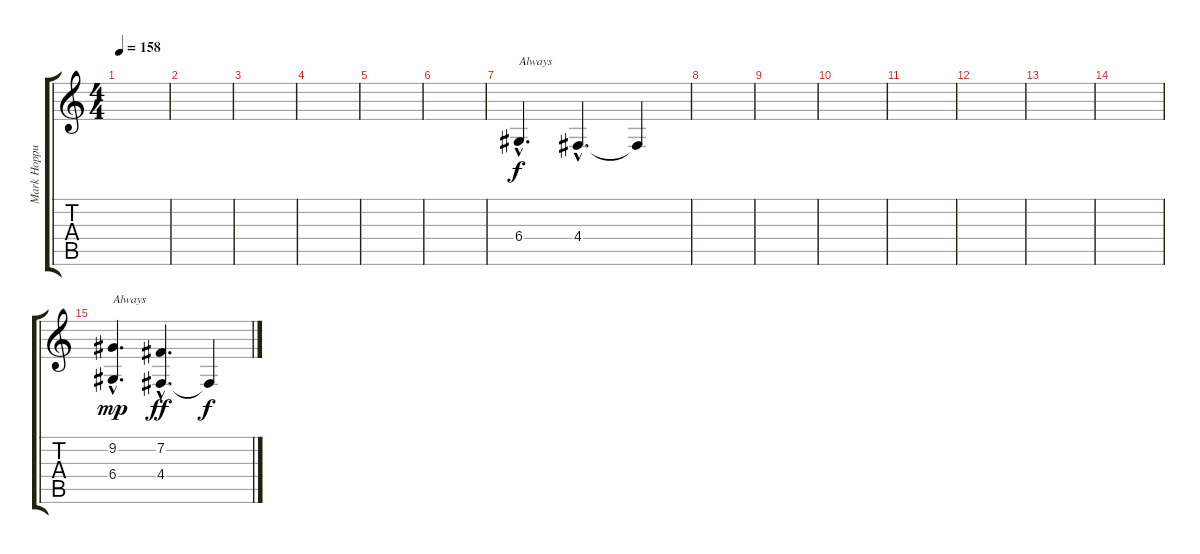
\track ("Mark Hoppus - Back Vocal" "Mark Hoppu") {instrument lead1square}
\staff {score tabs}
\tuning (E4 B3 G3 D3 A2 E2) {hide}
\ts (4 4)
\tempo 158
\clef g2
\ks c
|
|
|
|
|
|
6.4{hac}.4{d txt "Always" volume 16} 4.4{hac}.4{d} 4.4{t}.4{dy f} |
|
|
|
|
|
|
|
(9.2{hac} 6.4{hac}).4{d txt "Always" dy mp} (7.2{hac} 4.4{hac}).4{d dy ff} 4.4{t}.4{dy f}
